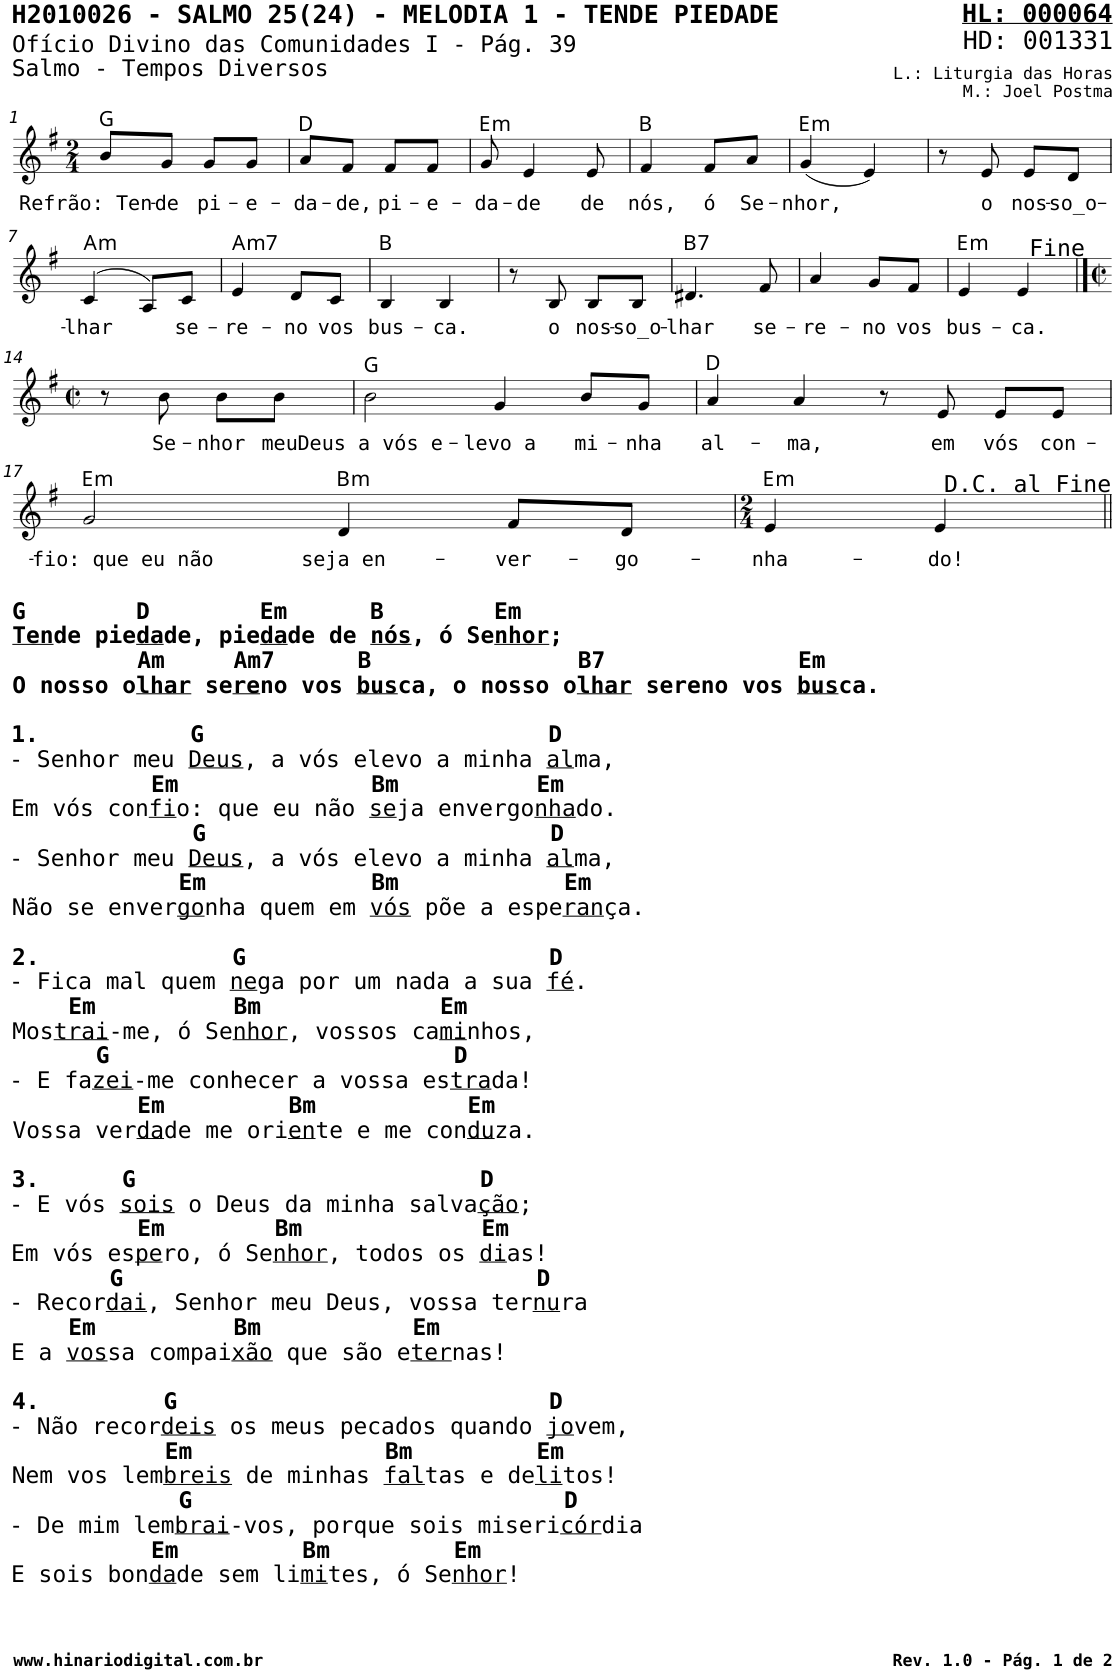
**kern	**text	**harte
*part1	*part1	*part1
*staff1	*staff1	*
*I"Voz	*	*
*I'V	*	*
*stria5	*	*
*clefG2	*	*
*k[f#]	*	*
*M2/4	*	*
=1	=1	=1
!	!LO:LY:b	!
8b/L	Refrão: Ten-	G:maj
!	!LO:LY:b	!
8g/J	-de	.
!	!LO:LY:b	!
8g/L	pi-	.
!	!LO:LY:b	!
8g/J	-e-	.
=2	=2	=2
!	!LO:LY:b	!
8a/L	-da-	D:maj
!	!LO:LY:b	!
8f#/J	-de,	.
!	!LO:LY:b	!
8f#/L	pi-	.
!	!LO:LY:b	!
8f#/J	-e-	.
=3	=3	=3
!	!LO:LY:b	!LO:H:kt=m
8g/	-da-	E:min
!	!LO:LY:b	!
4e/	-de	.
!	!LO:LY:b	!
8e/	de	.
=4	=4	=4
!	!LO:LY:b	!
4f#/	nós,	B:maj
!	!LO:LY:b	!
8f#/L	ó	.
!	!LO:LY:b	!
8a/J	Se-	.
=5	=5	=5
!	!LO:LY:b	!LO:H:kt=m
(4g/	-nhor,	E:min
4e/)	.	.
=6	=6	=6
8r	.	.
!	!LO:LY:b	!
8e/	o	.
!	!LO:LY:b	!
8e/L	nos-	.
!	!LO:LY:b	!
8d/J	-so_o-	.
!!LO:LB:g=z
=7	=7	=7
!	!LO:LY:b	!LO:H:kt=m
(>4c/	-lhar	A:min
8A/L)	.	.
!	!LO:LY:b	!
8c/J	se-	.
=8	=8	=8
!	!LO:LY:b	!LO:H:kt=m7
4e/	-re-	A:min7
!	!LO:LY:b	!
8d/L	-no	.
!	!LO:LY:b	!
8c/J	vos	.
=9	=9	=9
!	!LO:LY:b	!
4B/	bus-	B:maj
!	!LO:LY:b	!
4B/	-ca.	.
=10	=10	=10
8r	.	.
!	!LO:LY:b	!
8B/	o	.
!	!LO:LY:b	!
8B/L	nos-	.
!	!LO:LY:b	!
8B/J	-so_o-	.
=11	=11	=11
!	!LO:LY:b	!LO:H:kt=7
4.d#X/	-lhar	B:7
!	!LO:LY:b	!
8f#/	se-	.
=12	=12	=12
!	!LO:LY:b	!
4a/	-re-	.
!	!LO:LY:b	!
8g/L	-no	.
!	!LO:LY:b	!
8f#/J	vos	.
=13	=13	=13
!	!LO:LY:b	!LO:H:kt=m
4e/	bus-	E:min
!	!LO:LY:b	!
4e/	-ca.	.
!!LO:LB:g=z
==14	==14	==14
*M2/2	*	*
*met(c|)	*	*
8r	.	.
!	!LO:LY:b	!
8b\	Se-	.
!	!LO:LY:b	!
8b\L	-nhor	.
!	!LO:LY:b	!
8b\J	meu	.
=15	=15	=15
!	!LO:LY:b	!
2b\	Deus a vós e-	G:maj
!	!LO:LY:b	!
4g/	-levo a	.
!	!LO:LY:b	!
8b/L	mi-	.
!	!LO:LY:b	!
8g/J	-nha	.
=16	=16	=16
!	!LO:LY:b	!
4a/	al-	D:maj
!	!LO:LY:b	!
4a/	-ma,	.
8r	.	.
!	!LO:LY:b	!
8e/	em	.
!	!LO:LY:b	!
8e/L	vós	.
!	!LO:LY:b	!
8e/J	con-	.
!!LO:LB:g=z
=17	=17	=17
!LO:TX:b:B:t=G        D        Em      B        Em	!	!
!LO:TX:b:t=Ten	!	!
!LO:TX:b:t=de pie	!	!
!LO:TX:b:t=da	!	!
!LO:TX:b:t=de, pie	!	!
!LO:TX:b:t=da	!	!
!LO:TX:b:t=de de	!	!
!LO:TX:b:t=nós	!	!
!LO:TX:b:t=, ó Se	!	!
!LO:TX:b:t=nhor	!	!
!LO:TX:b:t=;	!	!
!LO:TX:b:t=Am     Am7      B               B7              Em	!	!
!LO:TX:b:t=O nosso o	!	!
!LO:TX:b:t=lhar	!	!
!LO:TX:b:t=se	!	!
!LO:TX:b:t=re	!	!
!LO:TX:b:t=no vos	!	!
!LO:TX:b:t=bus	!	!
!LO:TX:b:t=ca, o nosso o	!	!
!LO:TX:b:t=lhar	!	!
!LO:TX:b:t=sereno vos	!	!
!LO:TX:b:t=bus	!	!
!LO:TX:b:t=ca.	!	!
!LO:TX:b:t=1.           G                         D	!	!
!LO:TX:b:t=- Senhor meu	!	!
!LO:TX:b:t=Deus	!	!
!LO:TX:b:t=, a vós elevo a minha	!	!
!LO:TX:b:t=al	!	!
!LO:TX:b:t=ma,	!	!
!LO:TX:b:B:t=Em              Bm          Em	!	!
!LO:TX:b:t=Em vós con	!	!
!LO:TX:b:t=fi	!	!
!LO:TX:b:t=o&colon; que eu não	!	!
!LO:TX:b:t=se	!	!
!LO:TX:b:t=ja envergo	!	!
!LO:TX:b:t=nha	!	!
!LO:TX:b:t=do.	!	!
!LO:TX:b:B:t=G                         D	!	!
!LO:TX:b:t=- Senhor meu	!	!
!LO:TX:b:t=Deus	!	!
!LO:TX:b:t=, a vós elevo a minha	!	!
!LO:TX:b:t=al	!	!
!LO:TX:b:t=ma,	!	!
!LO:TX:b:B:t=Em            Bm            Em	!	!
!LO:TX:b:t=Não se enver	!	!
!LO:TX:b:t=go	!	!
!LO:TX:b:t=nha quem em	!	!
!LO:TX:b:t=vós	!	!
!LO:TX:b:t=põe a espe	!	!
!LO:TX:b:t=ran	!	!
!LO:TX:b:t=ça.	!	!
!LO:TX:b:B:t=2.              G                      D	!	!
!LO:TX:b:t=- Fica mal quem	!	!
!LO:TX:b:t=ne	!	!
!LO:TX:b:t=ga por um nada a sua	!	!
!LO:TX:b:t=fé	!	!
!LO:TX:b:t=.	!	!
!LO:TX:b:B:t=Em          Bm             Em	!	!
!LO:TX:b:t=Mos	!	!
!LO:TX:b:t=trai	!	!
!LO:TX:b:t=-me, ó Se	!	!
!LO:TX:b:t=nhor	!	!
!LO:TX:b:t=, vossos ca	!	!
!LO:TX:b:t=mi	!	!
!LO:TX:b:t=nhos,	!	!
!LO:TX:b:B:t=G                         D	!	!
!LO:TX:b:t=- E fa	!	!
!LO:TX:b:t=zei	!	!
!LO:TX:b:t=-me conhecer a vossa es	!	!
!LO:TX:b:t=tra	!	!
!LO:TX:b:t=da!	!	!
!LO:TX:b:B:t=Em         Bm           Em	!	!
!LO:TX:b:t=Vossa ver	!	!
!LO:TX:b:t=da	!	!
!LO:TX:b:t=de me ori	!	!
!LO:TX:b:t=en	!	!
!LO:TX:b:t=te e me con	!	!
!LO:TX:b:t=du	!	!
!LO:TX:b:t=za.	!	!
!LO:TX:b:B:t=3.      G                         D	!	!
!LO:TX:b:t=- E vós	!	!
!LO:TX:b:t=sois	!	!
!LO:TX:b:t=o Deus da minha salva	!	!
!LO:TX:b:t=ção	!	!
!LO:TX:b:t=;	!	!
!LO:TX:b:B:t=Em        Bm             Em	!	!
!LO:TX:b:t=Em vós es	!	!
!LO:TX:b:t=pe	!	!
!LO:TX:b:t=ro, ó Se	!	!
!LO:TX:b:t=nhor	!	!
!LO:TX:b:t=, todos os	!	!
!LO:TX:b:t=di	!	!
!LO:TX:b:t=as!	!	!
!LO:TX:b:B:t=G                              D	!	!
!LO:TX:b:t=- Recor	!	!
!LO:TX:b:t=dai	!	!
!LO:TX:b:t=, Senhor meu Deus, vossa ter	!	!
!LO:TX:b:t=nu	!	!
!LO:TX:b:t=ra	!	!
!LO:TX:b:B:t=Em          Bm           Em	!	!
!LO:TX:b:t=E a	!	!
!LO:TX:b:t=vos	!	!
!LO:TX:b:t=sa compai	!	!
!LO:TX:b:t=xão	!	!
!LO:TX:b:t=que são e	!	!
!LO:TX:b:t=ter	!	!
!LO:TX:b:t=nas!	!	!
!LO:TX:b:B:t=4.         G                           D	!	!
!LO:TX:b:t=- Não recor	!	!
!LO:TX:b:t=deis	!	!
!LO:TX:b:t=os meus pecados quando	!	!
!LO:TX:b:t=jo	!	!
!LO:TX:b:t=vem,	!	!
!LO:TX:b:B:t=Em              Bm         Em	!	!
!LO:TX:b:t=Nem vos lem	!	!
!LO:TX:b:t=breis	!	!
!LO:TX:b:t=de minhas	!	!
!LO:TX:b:t=fal	!	!
!LO:TX:b:t=tas e de	!	!
!LO:TX:b:t=li	!	!
!LO:TX:b:t=tos!	!	!
!LO:TX:b:B:t=G                           D	!	!
!LO:TX:b:t=- De mim lem	!	!
!LO:TX:b:t=brai	!	!
!LO:TX:b:t=-vos, porque sois miseri	!	!
!LO:TX:b:t=cór	!	!
!LO:TX:b:t=dia	!	!
!LO:TX:b:B:t=Em         Bm         Em	!	!
!LO:TX:b:t=E sois bon	!	!
!LO:TX:b:t=da	!	!
!LO:TX:b:t=de sem li	!	!
!LO:TX:b:t=mi	!	!
!LO:TX:b:t=tes, ó Se	!	!
!LO:TX:b:t=nhor	!	!
!LO:TX:b:t=!	!	!
!	!LO:LY:b	!LO:H:kt=m
2g/	-fio: que eu não	E:min
!	!LO:LY:b	!LO:H:kt=m
4d/	seja en-	B:min
!	!LO:LY:b	!
8f#/L	-ver-	.
!	!LO:LY:b	!
8d/J	-go-	.
=18	=18	=18
*M2/4	*	*
!	!LO:LY:b	!LO:H:kt=m
4e/	-nha-	E:min
!	!LO:LY:b	!
4e/	-do!	.
=||	=||	=||
*-	*-	*-
